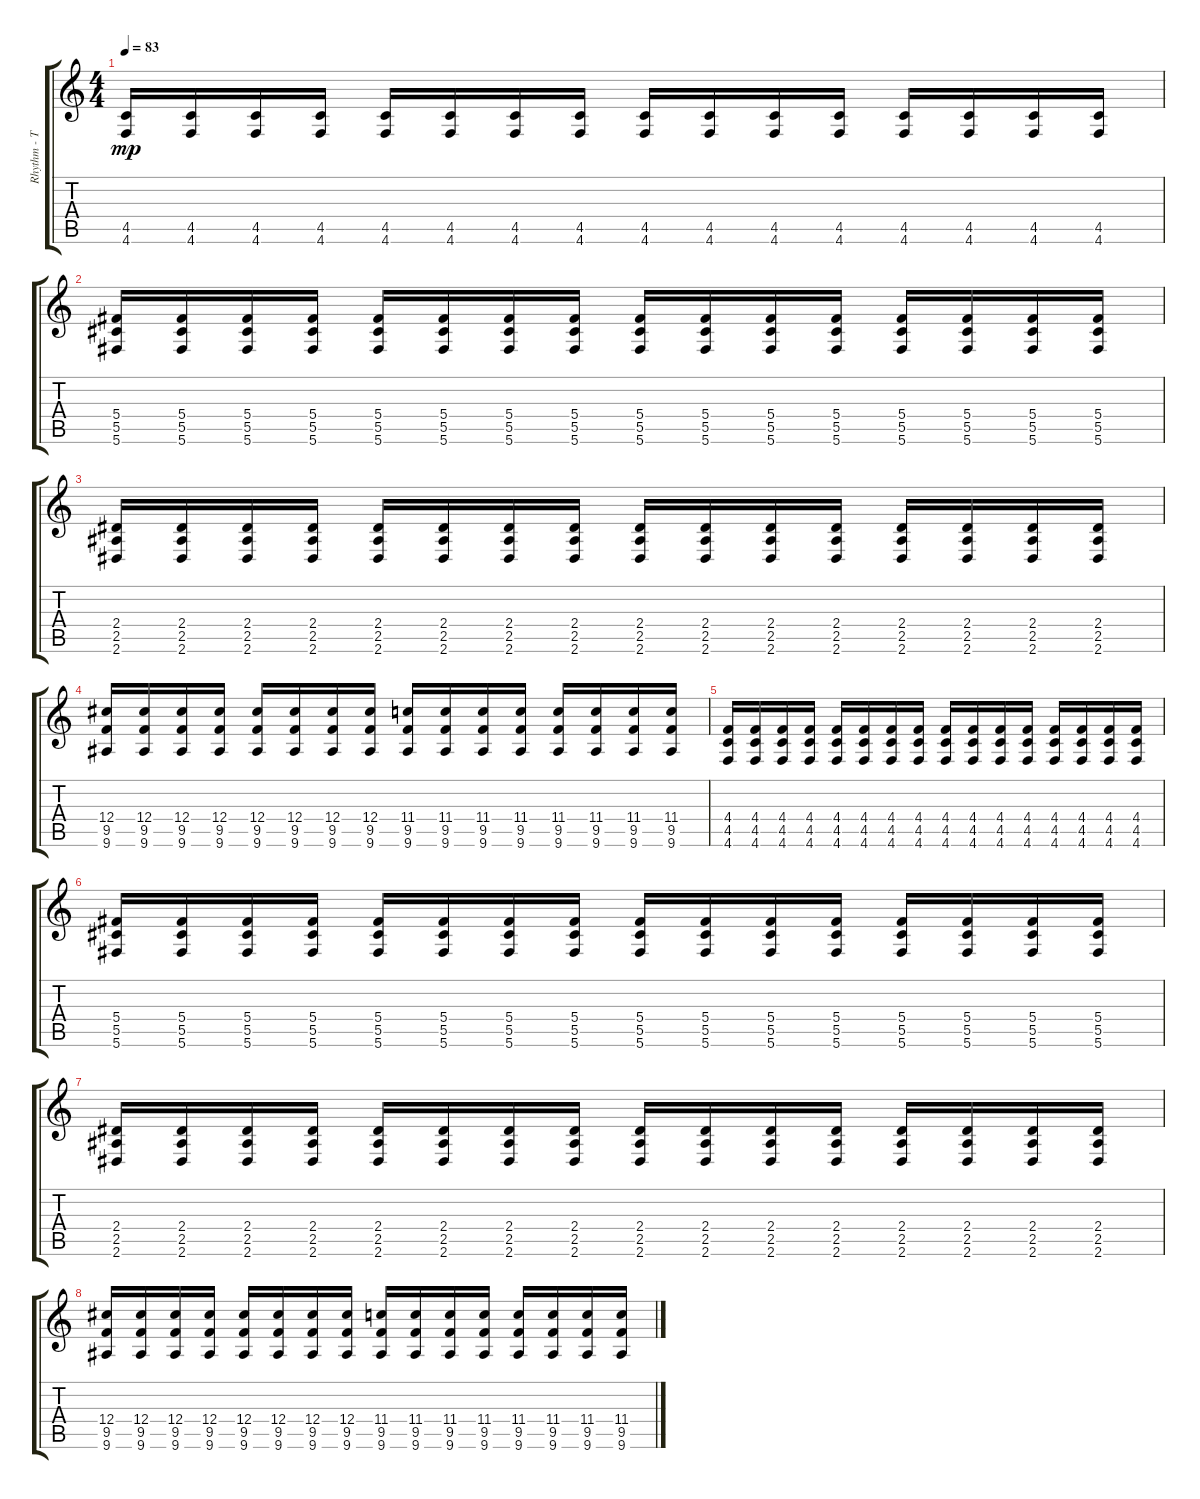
\track ("Rhythm - Taylor York" "Rhythm - T") {instrument acousticguitarsteel}
\staff {score tabs}
\tuning (Eb4 Bb3 Gb3 Db3 Ab2 Db2) {hide}
\ts (4 4)
\tempo 83
\clef g2
\ks c
(4.5 4.6).16{dy mp} (4.5 4.6).16 (4.5 4.6).16 (4.5 4.6).16 (4.5 4.6).16 (4.5 4.6).16 (4.5 4.6).16 (4.5 4.6).16 (4.5 4.6).16 (4.5 4.6).16 (4.5 4.6).16 (4.5 4.6).16 (4.5 4.6).16 (4.5 4.6).16 (4.5 4.6).16 (4.5 4.6).16 |
(5.4 5.5 5.6).16 (5.4 5.5 5.6).16 (5.4 5.5 5.6).16 (5.4 5.5 5.6).16 (5.4 5.5 5.6).16 (5.4 5.5 5.6).16 (5.4 5.5 5.6).16 (5.4 5.5 5.6).16 (5.4 5.5 5.6).16 (5.4 5.5 5.6).16 (5.4 5.5 5.6).16 (5.4 5.5 5.6).16 (5.4 5.5 5.6).16 (5.4 5.5 5.6).16 (5.4 5.5 5.6).16 (5.4 5.5 5.6).16 |
(2.4 2.5 2.6).16 (2.4 2.5 2.6).16 (2.4 2.5 2.6).16 (2.4 2.5 2.6).16 (2.4 2.5 2.6).16 (2.4 2.5 2.6).16 (2.4 2.5 2.6).16 (2.4 2.5 2.6).16 (2.4 2.5 2.6).16 (2.4 2.5 2.6).16 (2.4 2.5 2.6).16 (2.4 2.5 2.6).16 (2.4 2.5 2.6).16 (2.4 2.5 2.6).16 (2.4 2.5 2.6).16 (2.4 2.5 2.6).16 |
(12.4 9.5 9.6).16 (12.4 9.5 9.6).16 (12.4 9.5 9.6).16 (12.4 9.5 9.6).16 (12.4 9.5 9.6).16 (12.4 9.5 9.6).16 (12.4 9.5 9.6).16 (12.4 9.5 9.6).16 (11.4 9.5 9.6).16 (11.4 9.5 9.6).16 (11.4 9.5 9.6).16 (11.4 9.5 9.6).16 (11.4 9.5 9.6).16 (11.4 9.5 9.6).16 (11.4 9.5 9.6).16 (11.4 9.5 9.6).16 |
(4.4 4.5 4.6).16 (4.4 4.5 4.6).16 (4.4 4.5 4.6).16 (4.4 4.5 4.6).16 (4.4 4.5 4.6).16 (4.4 4.5 4.6).16 (4.4 4.5 4.6).16 (4.4 4.5 4.6).16 (4.4 4.5 4.6).16 (4.4 4.5 4.6).16 (4.4 4.5 4.6).16 (4.4 4.5 4.6).16 (4.4 4.5 4.6).16 (4.4 4.5 4.6).16 (4.4 4.5 4.6).16 (4.4 4.5 4.6).16 |
(5.4 5.5 5.6).16 (5.4 5.5 5.6).16 (5.4 5.5 5.6).16 (5.4 5.5 5.6).16 (5.4 5.5 5.6).16 (5.4 5.5 5.6).16 (5.4 5.5 5.6).16 (5.4 5.5 5.6).16 (5.4 5.5 5.6).16 (5.4 5.5 5.6).16 (5.4 5.5 5.6).16 (5.4 5.5 5.6).16 (5.4 5.5 5.6).16 (5.4 5.5 5.6).16 (5.4 5.5 5.6).16 (5.4 5.5 5.6).16 |
(2.4 2.5 2.6).16 (2.4 2.5 2.6).16 (2.4 2.5 2.6).16 (2.4 2.5 2.6).16 (2.4 2.5 2.6).16 (2.4 2.5 2.6).16 (2.4 2.5 2.6).16 (2.4 2.5 2.6).16 (2.4 2.5 2.6).16 (2.4 2.5 2.6).16 (2.4 2.5 2.6).16 (2.4 2.5 2.6).16 (2.4 2.5 2.6).16 (2.4 2.5 2.6).16 (2.4 2.5 2.6).16 (2.4 2.5 2.6).16 |
(12.4 9.5 9.6).16 (12.4 9.5 9.6).16 (12.4 9.5 9.6).16 (12.4 9.5 9.6).16 (12.4 9.5 9.6).16 (12.4 9.5 9.6).16 (12.4 9.5 9.6).16 (12.4 9.5 9.6).16 (11.4 9.5 9.6).16 (11.4 9.5 9.6).16 (11.4 9.5 9.6).16 (11.4 9.5 9.6).16 (11.4 9.5 9.6).16 (11.4 9.5 9.6).16 (11.4 9.5 9.6).16 (11.4 9.5 9.6).16
